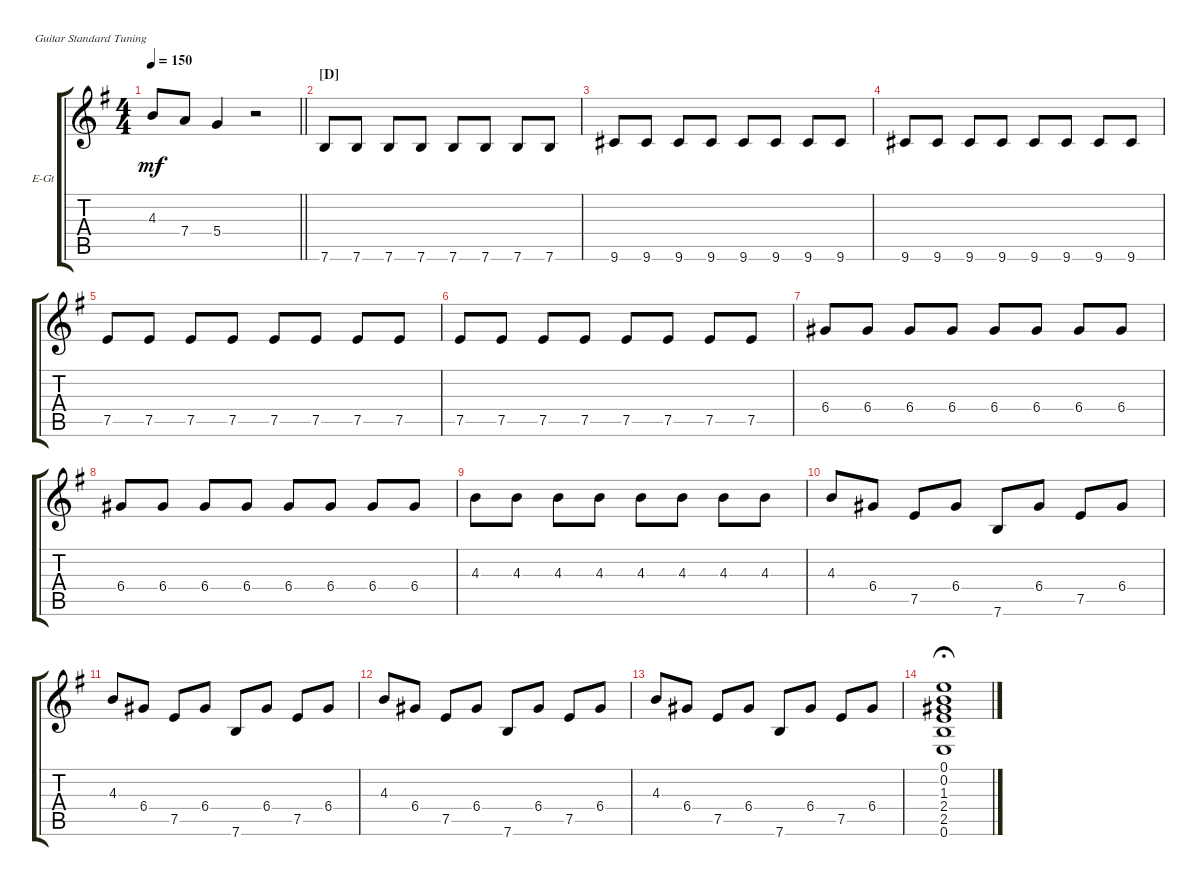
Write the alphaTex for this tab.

\defaultSystemsLayout 4
\bracketExtendMode groupsimilarinstruments
\firstSystemTrackNameOrientation horizontal
\otherSystemsTrackNameOrientation horizontal
\track ("Electric Guitar" "E-Gt") {instrument overdrivenguitar}
\staff {score tabs}
\tuning (E4 B3 G3 D3 A2 E2)
\ts (4 4)
\tempo 150
\clef g2
\barLineRight lightlight
\ks g
4.3.8{dy mf} 7.4.8 5.4.4 r.2 |
\section ("D" "")
7.6.8 7.6.8 7.6.8 7.6.8 7.6.8 7.6.8 7.6.8 7.6.8 |
9.6.8 9.6.8 9.6.8 9.6.8 9.6.8 9.6.8 9.6.8 9.6.8 |
9.6.8 9.6.8 9.6.8 9.6.8 9.6.8 9.6.8 9.6.8 9.6.8 |
7.5.8 7.5.8 7.5.8 7.5.8 7.5.8 7.5.8 7.5.8 7.5.8 |
7.5.8 7.5.8 7.5.8 7.5.8 7.5.8 7.5.8 7.5.8 7.5.8 |
6.4.8 6.4.8 6.4.8 6.4.8 6.4.8 6.4.8 6.4.8 6.4.8 |
6.4.8 6.4.8 6.4.8 6.4.8 6.4.8 6.4.8 6.4.8 6.4.8 |
4.3.8 4.3.8 4.3.8 4.3.8 4.3.8 4.3.8 4.3.8 4.3.8 |
4.3.8 6.4.8 7.5.8 6.4.8 7.6.8 6.4.8 7.5.8 6.4.8 |
4.3.8 6.4.8 7.5.8 6.4.8 7.6.8 6.4.8 7.5.8 6.4.8 |
4.3.8 6.4.8 7.5.8 6.4.8 7.6.8 6.4.8 7.5.8 6.4.8 |
4.3.8 6.4.8 7.5.8 6.4.8 7.6.8 6.4.8 7.5.8 6.4.8 |
(0.6 2.5 2.4 1.3 0.2 0.1).1{fermata (medium 0.5)}
